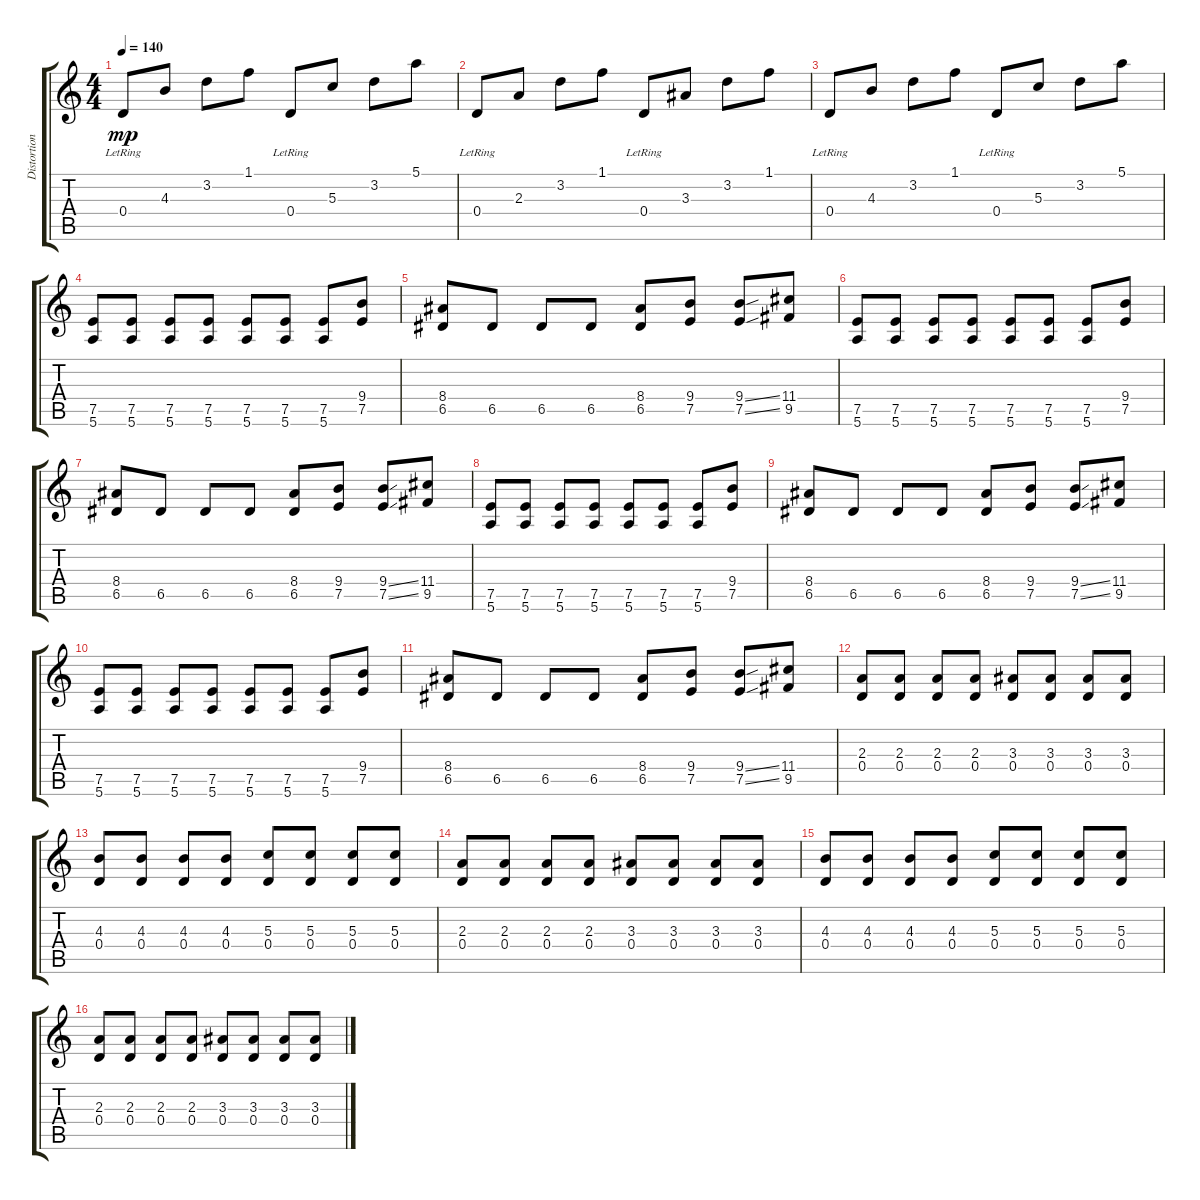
\track ("Distortion Guitar 1" "Distortion") {instrument distortionguitar}
\staff {score tabs}
\tuning (E4 B3 G3 D3 A2 E2) {hide}
\ts (4 4)
\tempo 140
\clef g2
\ks c
0.4{lr}.8{dy mp} 4.3.8 3.2.8 1.1.8 0.4{lr}.8 5.3.8 3.2.8 5.1.8 |
0.4{lr}.8 2.3.8 3.2.8 1.1.8 0.4{lr}.8 3.3.8 3.2.8 1.1.8 |
0.4{lr}.8 4.3.8 3.2.8 1.1.8 0.4{lr}.8 5.3.8 3.2.8 5.1.8 |
(7.5 5.6).8 (7.5 5.6).8 (7.5 5.6).8 (7.5 5.6).8 (7.5 5.6).8 (7.5 5.6).8 (7.5 5.6).8 (9.4 7.5).8 |
(8.4 6.5).8 6.5.8 6.5.8 6.5.8 (8.4 6.5).8 (9.4 7.5).8 (9.4{ss} 7.5{ss}).8 (11.4 9.5).8 |
(7.5 5.6).8 (7.5 5.6).8 (7.5 5.6).8 (7.5 5.6).8 (7.5 5.6).8 (7.5 5.6).8 (7.5 5.6).8 (9.4 7.5).8 |
(8.4 6.5).8 6.5.8 6.5.8 6.5.8 (8.4 6.5).8 (9.4 7.5).8 (9.4{ss} 7.5{ss}).8 (11.4 9.5).8 |
(7.5 5.6).8 (7.5 5.6).8 (7.5 5.6).8 (7.5 5.6).8 (7.5 5.6).8 (7.5 5.6).8 (7.5 5.6).8 (9.4 7.5).8 |
(8.4 6.5).8 6.5.8 6.5.8 6.5.8 (8.4 6.5).8 (9.4 7.5).8 (9.4{ss} 7.5{ss}).8 (11.4 9.5).8 |
(7.5 5.6).8 (7.5 5.6).8 (7.5 5.6).8 (7.5 5.6).8 (7.5 5.6).8 (7.5 5.6).8 (7.5 5.6).8 (9.4 7.5).8 |
(8.4 6.5).8 6.5.8 6.5.8 6.5.8 (8.4 6.5).8 (9.4 7.5).8 (9.4{ss} 7.5{ss}).8 (11.4 9.5).8 |
(2.3 0.4).8 (2.3 0.4).8 (2.3 0.4).8 (2.3 0.4).8 (3.3 0.4).8 (3.3 0.4).8 (3.3 0.4).8 (3.3 0.4).8 |
(4.3 0.4).8 (4.3 0.4).8 (4.3 0.4).8 (4.3 0.4).8 (5.3 0.4).8 (5.3 0.4).8 (5.3 0.4).8 (5.3 0.4).8 |
(2.3 0.4).8 (2.3 0.4).8 (2.3 0.4).8 (2.3 0.4).8 (3.3 0.4).8 (3.3 0.4).8 (3.3 0.4).8 (3.3 0.4).8 |
(4.3 0.4).8 (4.3 0.4).8 (4.3 0.4).8 (4.3 0.4).8 (5.3 0.4).8 (5.3 0.4).8 (5.3 0.4).8 (5.3 0.4).8 |
(2.3 0.4).8 (2.3 0.4).8 (2.3 0.4).8 (2.3 0.4).8 (3.3 0.4).8 (3.3 0.4).8 (3.3 0.4).8 (3.3 0.4).8
